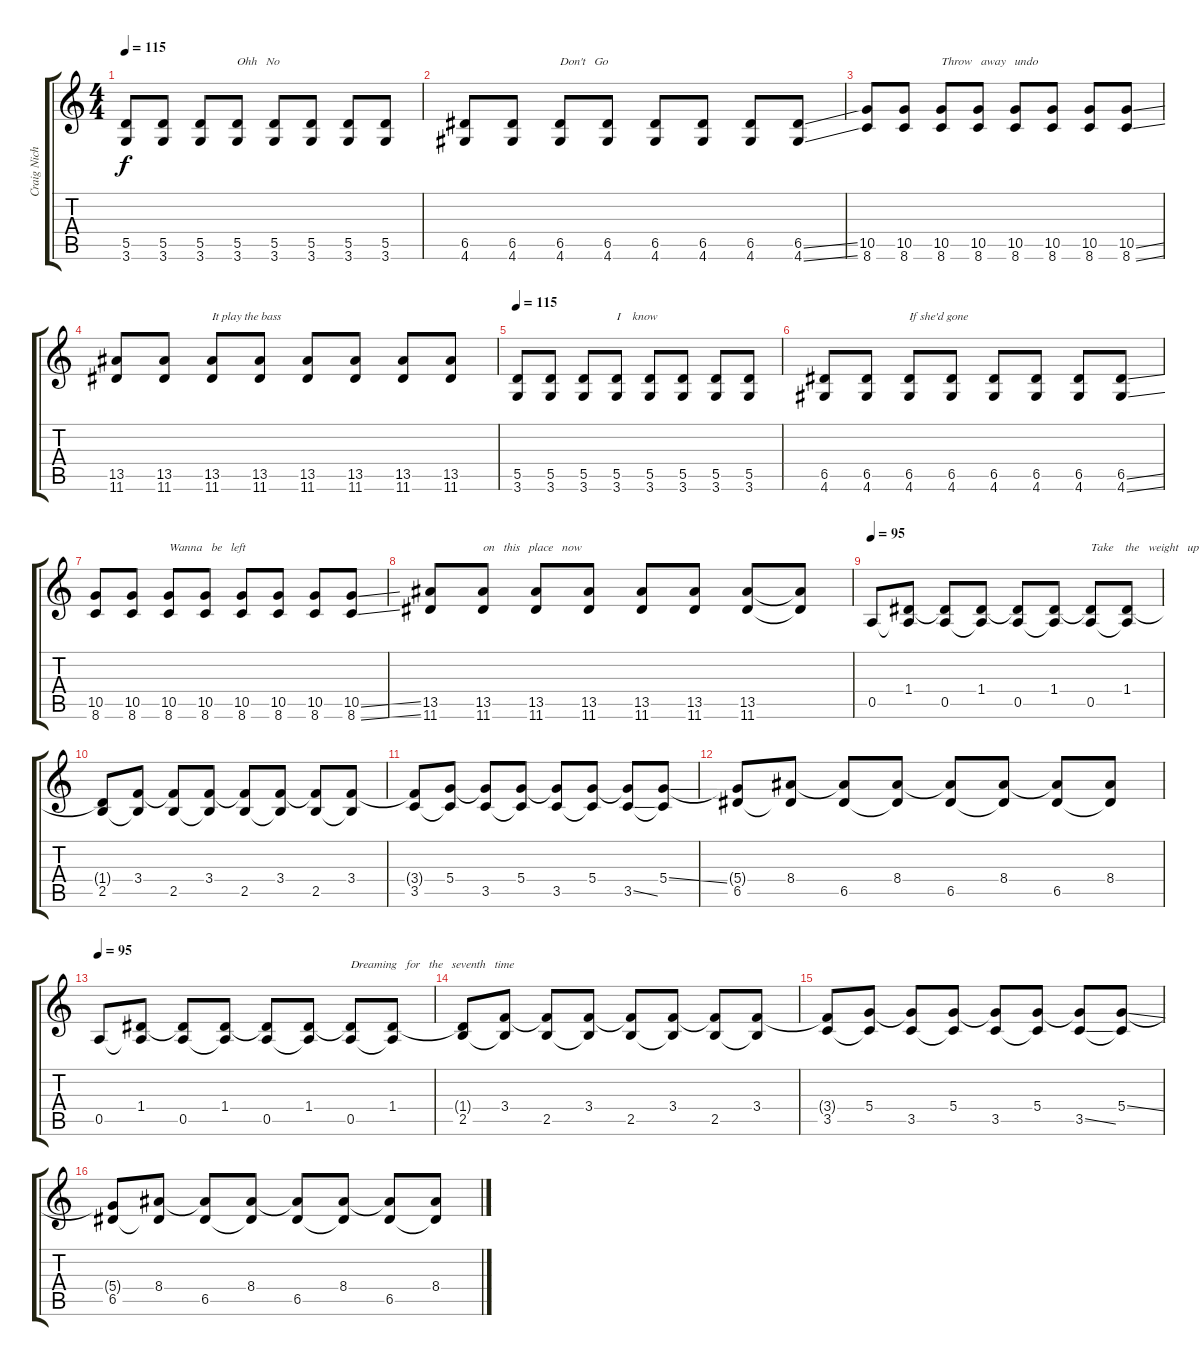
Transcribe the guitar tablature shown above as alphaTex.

\track ("Craig Nicholls" "Craig Nich") {instrument electricguitarclean}
\staff {score tabs}
\tuning (E4 B3 G3 D3 A2 E2) {hide}
\ts (4 4)
\tempo 115
\clef g2
\ks c
(5.5 3.6).8{dy f instrument distortionguitar} (5.5 3.6).8 (5.5 3.6).8 (5.5 3.6).8{txt "Ohh   No "} (5.5 3.6).8 (5.5 3.6).8 (5.5 3.6).8 (5.5 3.6).8 |
(6.5 4.6).8 (6.5 4.6).8 (6.5 4.6).8{txt "Don't   Go "} (6.5 4.6).8 (6.5 4.6).8 (6.5 4.6).8 (6.5 4.6).8 (6.5{ss} 4.6{ss}).8 |
(10.5 8.6).8 (10.5 8.6).8 (10.5 8.6).8{txt "Throw   away   undo "} (10.5 8.6).8 (10.5 8.6).8 (10.5 8.6).8 (10.5 8.6).8 (10.5{ss} 8.6{ss}).8 |
(13.5 11.6).8 (13.5 11.6).8 (13.5 11.6).8{txt "It play the bass "} (13.5 11.6).8 (13.5 11.6).8 (13.5 11.6).8 (13.5 11.6).8 (13.5 11.6).8 |
\tempo 115
(5.5 3.6).8 (5.5 3.6).8 (5.5 3.6).8 (5.5 3.6).8{txt "I    know "} (5.5 3.6).8 (5.5 3.6).8 (5.5 3.6).8 (5.5 3.6).8 |
(6.5 4.6).8 (6.5 4.6).8 (6.5 4.6).8{txt "If she'd gone "} (6.5 4.6).8 (6.5 4.6).8 (6.5 4.6).8 (6.5 4.6).8 (6.5{ss} 4.6{ss}).8 |
(10.5 8.6).8 (10.5 8.6).8 (10.5 8.6).8{txt "Wanna   be   left "} (10.5 8.6).8 (10.5 8.6).8 (10.5 8.6).8 (10.5 8.6).8 (10.5{ss} 8.6{ss}).8 |
(13.5 11.6).8 (13.5 11.6).8{txt "on   this   place   now"} (13.5 11.6).8 (13.5 11.6).8 (13.5 11.6).8 (13.5 11.6).8{volume 10} (13.5 11.6).8 (13.5{t} 11.6{t}).8 |
\tempo 95
0.5.8{volume 16 instrument electricguitarclean} (1.4 0.5{t}).8 (1.4{t} 0.5).8 (1.4 0.5{t}).8 (1.4{t} 0.5).8 (1.4 0.5{t}).8 (1.4{t} 0.5).8{txt "Take    the   weight   up   off   your   mind "} (1.4 0.5{t}).8 |
(1.4{t} 2.5).8 (3.4 2.5{t}).8 (3.4{t} 2.5).8 (3.4 2.5{t}).8 (3.4{t} 2.5).8 (3.4 2.5{t}).8 (3.4{t} 2.5).8 (3.4 2.5{t}).8 |
(3.4{t} 3.5).8 (5.4 3.5{t}).8 (5.4{t} 3.5).8 (5.4 3.5{t}).8 (5.4{t} 3.5).8 (5.4 3.5{t}).8 (5.4{t} 3.5{ss}).8 (5.4{ss} 3.5{t}).8 |
(5.4{t} 6.5).8 (8.4 6.5{t}).8 (8.4{t} 6.5).8 (8.4 6.5{t}).8 (8.4{t} 6.5).8 (8.4 6.5{t}).8 (8.4{t} 6.5).8 (8.4 6.5{t}).8 |
\tempo 95
0.5.8{instrument electricguitarclean} (1.4 0.5{t}).8 (1.4{t} 0.5).8 (1.4 0.5{t}).8 (1.4{t} 0.5).8 (1.4 0.5{t}).8 (1.4{t} 0.5).8{txt "Dreaming   for   the   seventh   time "} (1.4 0.5{t}).8 |
(1.4{t} 2.5).8 (3.4 2.5{t}).8 (3.4{t} 2.5).8 (3.4 2.5{t}).8 (3.4{t} 2.5).8 (3.4 2.5{t}).8 (3.4{t} 2.5).8 (3.4 2.5{t}).8 |
(3.4{t} 3.5).8 (5.4 3.5{t}).8 (5.4{t} 3.5).8 (5.4 3.5{t}).8 (5.4{t} 3.5).8 (5.4 3.5{t}).8 (5.4{t} 3.5{ss}).8 (5.4{ss} 3.5{t}).8 |
(5.4{t} 6.5).8 (8.4 6.5{t}).8 (8.4{t} 6.5).8 (8.4 6.5{t}).8 (8.4{t} 6.5).8 (8.4 6.5{t}).8 (8.4{t} 6.5).8 (8.4 6.5{t}).8
